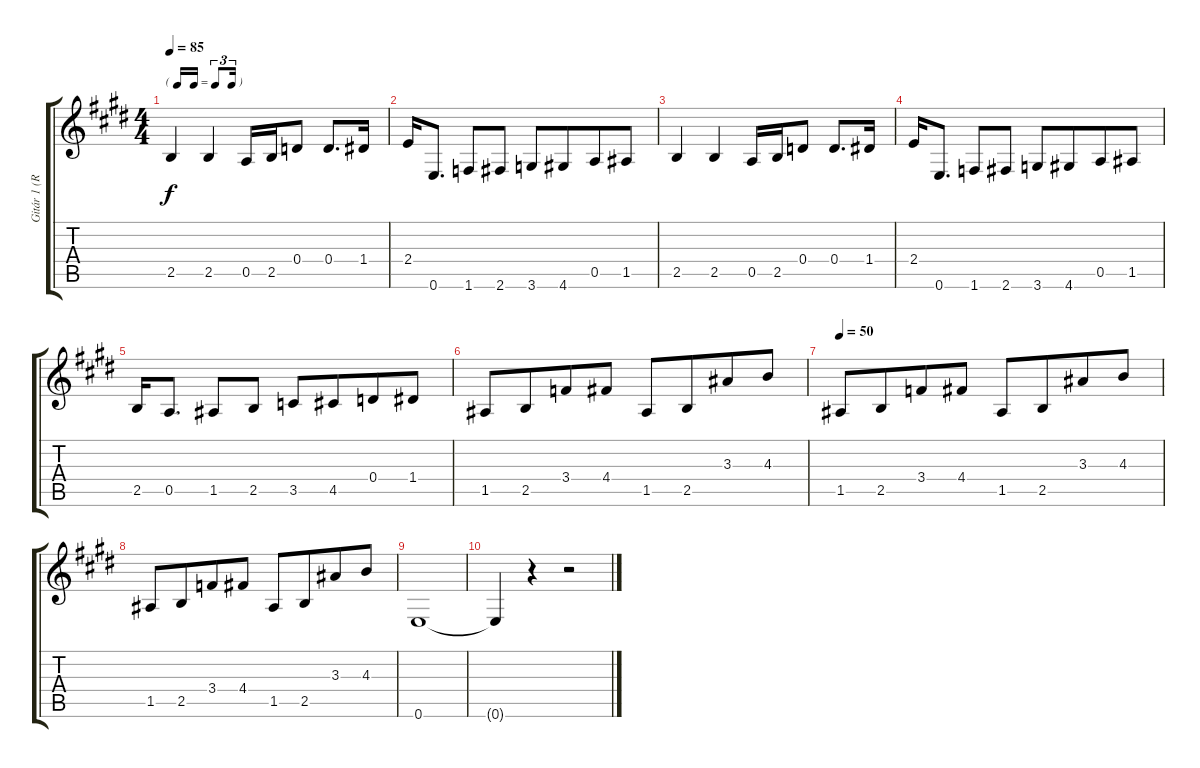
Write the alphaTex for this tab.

\track ("Gitár 1 (Ritchie Blackmore)" "Gitár 1 (R") {instrument distortionguitar}
\staff {score tabs}
\tuning (E4 B3 G3 D3 A2 E2) {hide}
\ts (4 4)
\tf triplet16th
\tempo 85
\clef g2
\ks e
2.5.4{dy f} 2.5.4 0.5.16 2.5.16 0.4.8 0.4.8{d} 1.4.16 |
2.4.16 0.6.8{d} 1.6.8 2.6.8 3.6.8 4.6.8{beam merge} 0.5.8 1.5.8 |
2.5.4 2.5.4 0.5.16 2.5.16 0.4.8 0.4.8{d} 1.4.16 |
2.4.16 0.6.8{d} 1.6.8 2.6.8 3.6.8 4.6.8{beam merge} 0.5.8 1.5.8 |
2.5.16 0.5.8{d} 1.5.8 2.5.8 3.5.8 4.5.8{beam merge} 0.4.8 1.4.8 |
1.5.8 2.5.8{beam merge} 3.4.8 4.4.8 1.5.8 2.5.8{beam merge} 3.3.8 4.3.8 |
\tempo 50
1.5.8 2.5.8{beam merge} 3.4.8 4.4.8 1.5.8 2.5.8{beam merge} 3.3.8 4.3.8 |
1.5.8 2.5.8{beam merge} 3.4.8 4.4.8 1.5.8 2.5.8{beam merge} 3.3.8 4.3.8 |
0.6.1 |
0.6{t}.4 r.4 r.2
